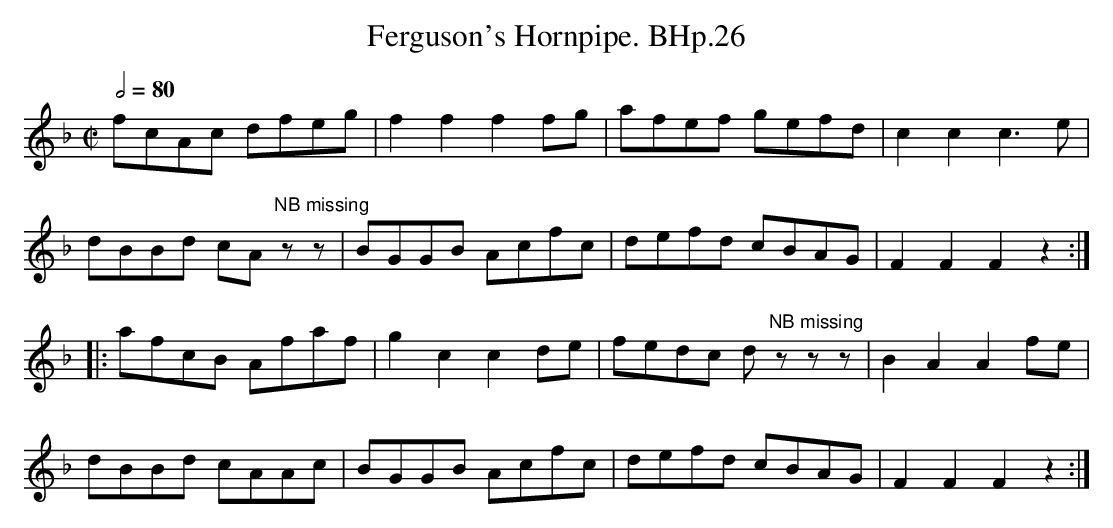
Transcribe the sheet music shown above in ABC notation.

X:1
T:Ferguson's Hornpipe. BHp.26
M:C|
L:1/8
Q:1/2=80
K:F
fcAc dfeg|f2f2f2fg|afef gefd|c2c2c3e|
dBBd cA"NB missing"zz|BGGB Acfc|defd cBAG|F2F2F2z2:|
|:afcB Afaf|g2c2c2de|fedc d"NB missing"zzz|B2A2A2fe|
dBBd cAAc|BGGB Acfc|defd cBAG|F2F2F2z2:|
